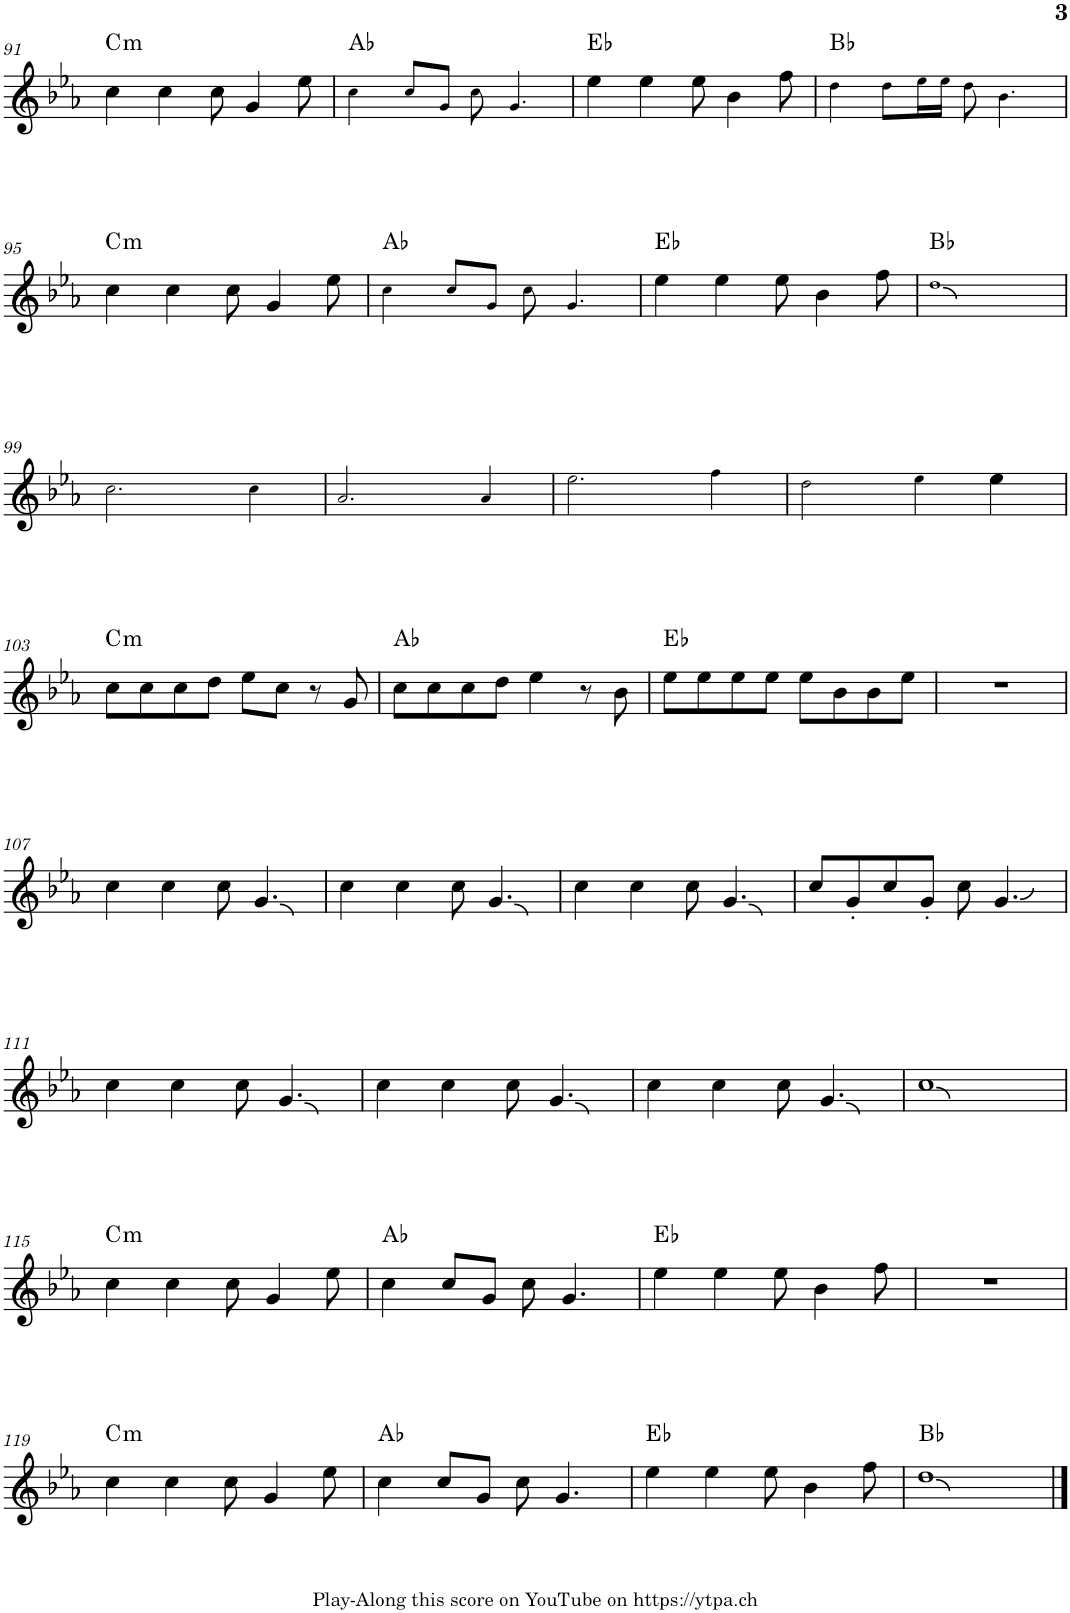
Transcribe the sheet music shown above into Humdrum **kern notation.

**kern	**harte
*part1	*part1
*staff1	*
*I"Piano	*
*I'Pno.	*
!!LO:PB:g=z
*clefG2	*
*k[b-e-a-]	*
*M4/4	*
=91	=91
!	!LO:H:kt=m
4cc\	C:min
4cc\	.
8cc\	.
4g/	.
8ee-\	.
=92	=92
4cc!\	Ab:maj
8cc!/L	.
8g!/J	.
8cc!\	.
4.g!/	.
=93	=93
4ee-\	Eb:maj
4ee-\	.
8ee-\	.
4b-\	.
8ff\	.
=94	=94
4dd!\	Bb:maj
8dd!\L	.
16ee-!\L	.
16ee-!\JJ	.
8dd!\	.
4.b-!\	.
!!LO:LB:g=z
=95	=95
!	!LO:H:kt=m
4cc\	C:min
4cc\	.
8cc\	.
4g/	.
8ee-\	.
=96	=96
4cc!\	Ab:maj
8cc!/L	.
8g!/J	.
8cc!\	.
4.g!/	.
=97	=97
4ee-\	Eb:maj
4ee-\	.
8ee-\	.
4b-\	.
8ff\	.
=98	=98
1dd!	Bb:maj
!!LO:LB:g=z
=99	=99
2.cc!\	.
4cc!\	.
=100	=100
2.a-!/	.
4a-!/	.
=101	=101
2.ee-!\	.
4ff!\	.
=102	=102
2dd!\	.
4ee-!\	.
4ee-\	.
!!LO:LB:g=z
=103	=103
!	!LO:H:kt=m
8cc\L	C:min
8cc\	.
8cc\	.
8dd\J	.
8ee-\L	.
8cc\J	.
8r	.
8g/	.
=104	=104
8cc\L	Ab:maj
8cc\	.
8cc\	.
8dd\J	.
4ee-\	.
8r	.
8b-\	.
=105	=105
8ee-\L	Eb:maj
8ee-\	.
8ee-\	.
8ee-\J	.
8ee-\L	.
8b-\	.
8b-\	.
8ee-\J	.
=106	=106
1r	.
!!LO:LB:g=z
=107	=107
4cc\	.
4cc\	.
8cc\	.
4.g/	.
=108	=108
4cc\	.
4cc\	.
8cc\	.
4.g/	.
=109	=109
4cc\	.
4cc\	.
8cc\	.
4.g/	.
=110	=110
8cc/L	.
8g'/	.
8cc/	.
8g'/J	.
8cc\	.
4.g/	.
!!LO:LB:g=z
=111	=111
4cc\	.
4cc\	.
8cc\	.
4.g/	.
=112	=112
4cc\	.
4cc\	.
8cc\	.
4.g/	.
=113	=113
4cc\	.
4cc\	.
8cc\	.
4.g/	.
=114	=114
1cc	.
!!LO:LB:g=z
=115	=115
!	!LO:H:kt=m
4cc\	C:min
4cc\	.
8cc\	.
4g/	.
8ee-\	.
=116	=116
4cc\	Ab:maj
8cc/L	.
8g/J	.
8cc\	.
4.g/	.
=117	=117
4ee-\	Eb:maj
4ee-\	.
8ee-\	.
4b-\	.
8ff\	.
=118	=118
1r	.
!!LO:LB:g=z
=119	=119
!	!LO:H:kt=m
4cc\	C:min
4cc\	.
8cc\	.
4g/	.
8ee-\	.
=120	=120
4cc\	Ab:maj
8cc/L	.
8g/J	.
8cc\	.
4.g/	.
=121	=121
4ee-\	Eb:maj
4ee-\	.
8ee-\	.
4b-\	.
8ff\	.
=122	=122
1dd	Bb:maj
==	==
*-	*-
